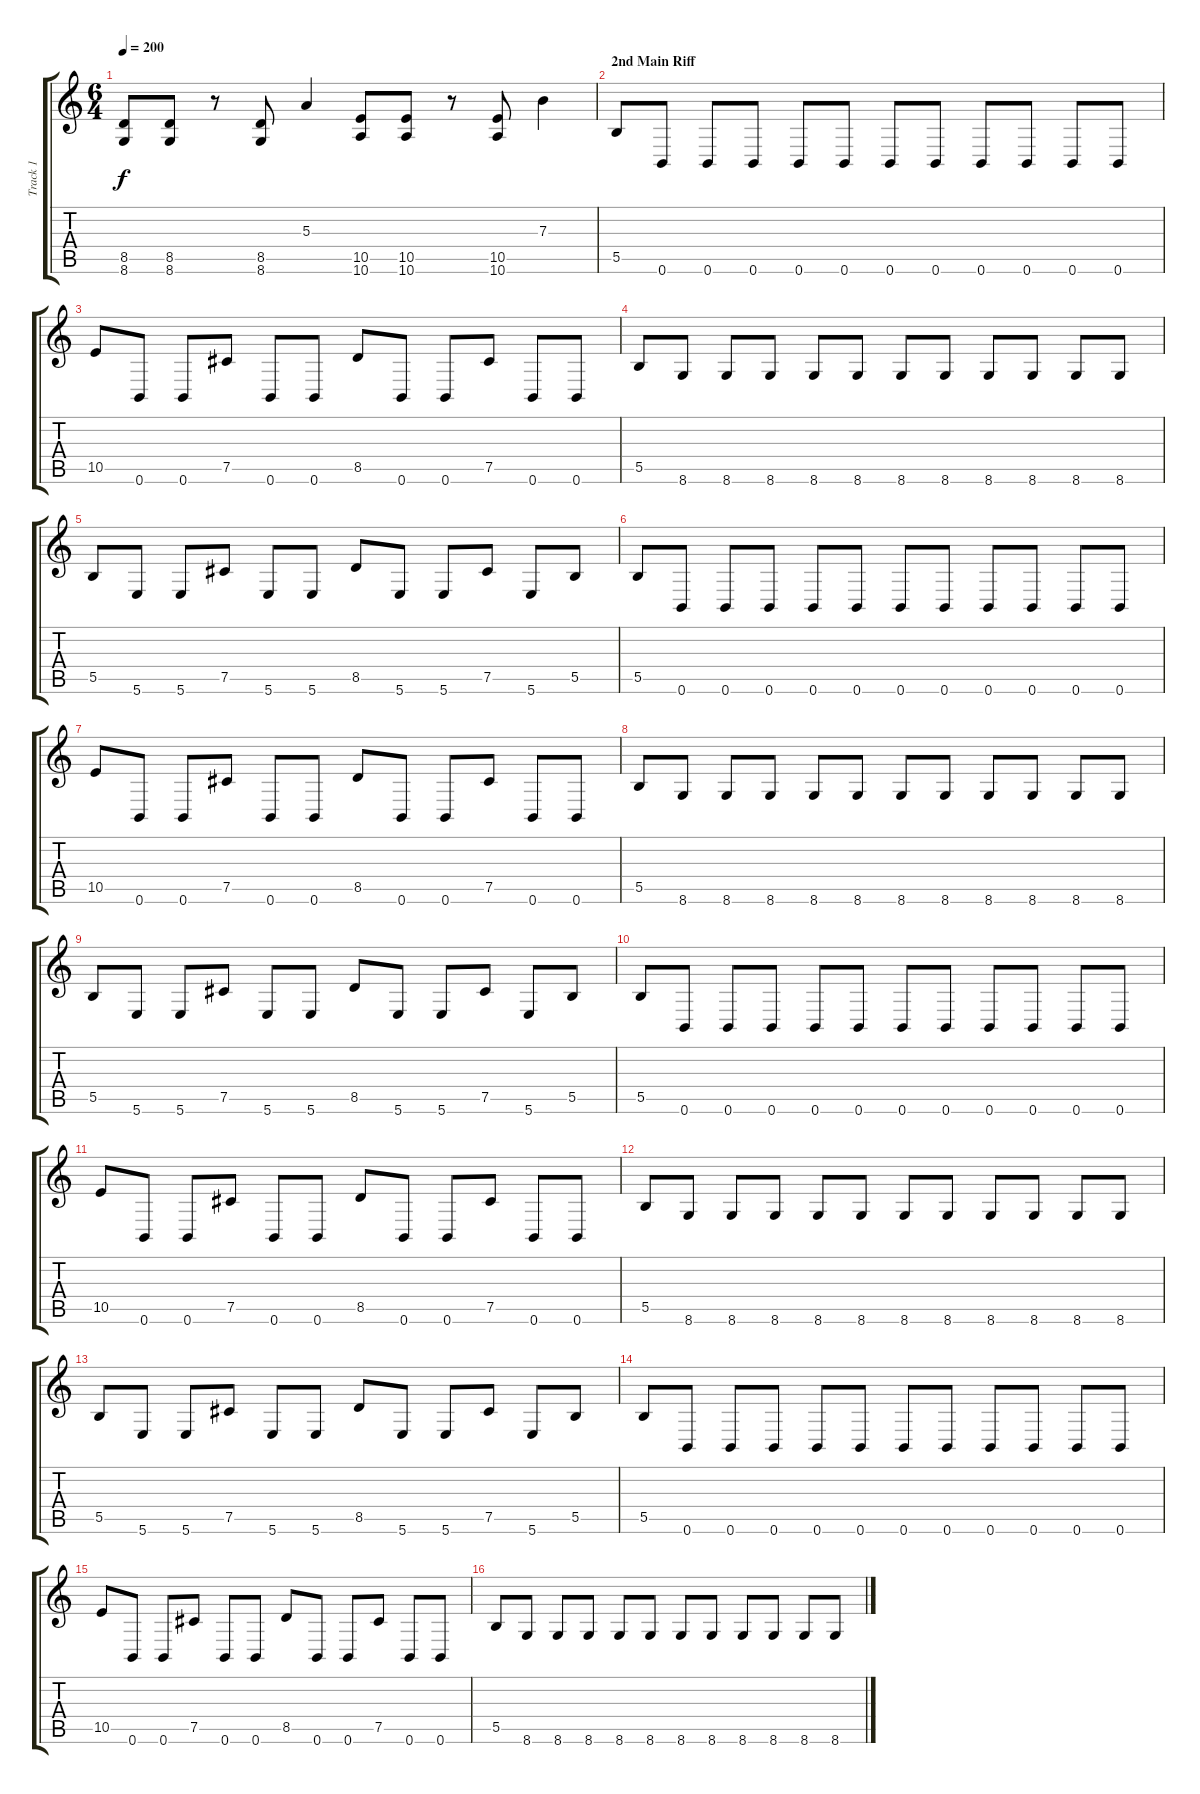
\track ("Track 1" "Track 1") {instrument distortionguitar}
\staff {score tabs}
\tuning (Db4 Ab3 E3 B2 Gb2 B1) {hide}
\ts (6 4)
\tempo 200
\clef g2
\ks c
(8.5 8.6).8{dy f} (8.5 8.6).8 r.8 (8.5 8.6).8 5.3.4 (10.5 10.6).8 (10.5 10.6).8 r.8 (10.5 10.6).8 7.3.4 |
\section ("" "2nd Main Riff")
5.5.8 0.6.8 0.6.8 0.6.8 0.6.8 0.6.8 0.6.8 0.6.8 0.6.8 0.6.8 0.6.8 0.6.8 |
10.5.8 0.6.8 0.6.8 7.5.8 0.6.8 0.6.8 8.5.8 0.6.8 0.6.8 7.5.8 0.6.8 0.6.8 |
5.5.8 8.6.8 8.6.8 8.6.8 8.6.8 8.6.8 8.6.8 8.6.8 8.6.8 8.6.8 8.6.8 8.6.8 |
5.5.8 5.6.8 5.6.8 7.5.8 5.6.8 5.6.8 8.5.8 5.6.8 5.6.8 7.5.8 5.6.8 5.5.8 |
5.5.8 0.6.8 0.6.8 0.6.8 0.6.8 0.6.8 0.6.8 0.6.8 0.6.8 0.6.8 0.6.8 0.6.8 |
10.5.8 0.6.8 0.6.8 7.5.8 0.6.8 0.6.8 8.5.8 0.6.8 0.6.8 7.5.8 0.6.8 0.6.8 |
5.5.8 8.6.8 8.6.8 8.6.8 8.6.8 8.6.8 8.6.8 8.6.8 8.6.8 8.6.8 8.6.8 8.6.8 |
5.5.8 5.6.8 5.6.8 7.5.8 5.6.8 5.6.8 8.5.8 5.6.8 5.6.8 7.5.8 5.6.8 5.5.8 |
5.5.8 0.6.8 0.6.8 0.6.8 0.6.8 0.6.8 0.6.8 0.6.8 0.6.8 0.6.8 0.6.8 0.6.8 |
10.5.8 0.6.8 0.6.8 7.5.8 0.6.8 0.6.8 8.5.8 0.6.8 0.6.8 7.5.8 0.6.8 0.6.8 |
5.5.8 8.6.8 8.6.8 8.6.8 8.6.8 8.6.8 8.6.8 8.6.8 8.6.8 8.6.8 8.6.8 8.6.8 |
5.5.8 5.6.8 5.6.8 7.5.8 5.6.8 5.6.8 8.5.8 5.6.8 5.6.8 7.5.8 5.6.8 5.5.8 |
5.5.8 0.6.8 0.6.8 0.6.8 0.6.8 0.6.8 0.6.8 0.6.8 0.6.8 0.6.8 0.6.8 0.6.8 |
10.5.8 0.6.8 0.6.8 7.5.8 0.6.8 0.6.8 8.5.8 0.6.8 0.6.8 7.5.8 0.6.8 0.6.8 |
5.5.8 8.6.8 8.6.8 8.6.8 8.6.8 8.6.8 8.6.8 8.6.8 8.6.8 8.6.8 8.6.8 8.6.8
